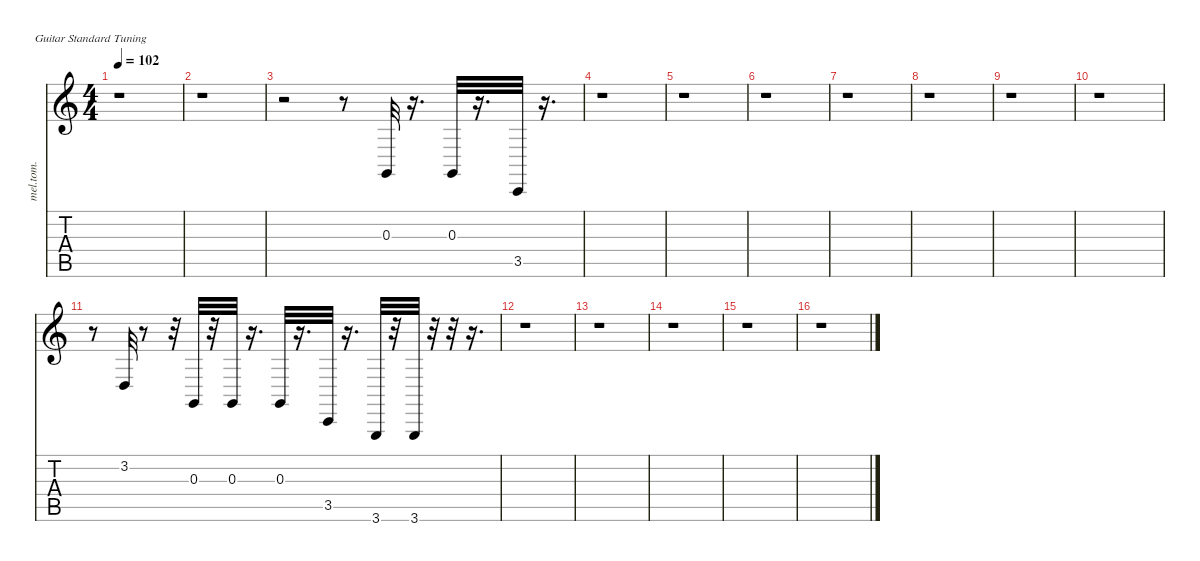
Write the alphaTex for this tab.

\defaultSystemsLayout 4
\hideDynamics
\bracketExtendMode nobrackets
\otherSystemsTrackNameOrientation horizontal
\track ("Nick Mason / Gary Wallis" "mel.tom.") {instrument melodictom}
\staff {score tabs}
\tuning (E4 B3 G3 D3 A2 E2)
\displaytranspose -12
\ts (4 4)
\tempo 102
\clef g2
\ks c
r.1{dy ff} |
r.1 |
r.2 r.8 0.3.32{dy f} r.16{d} 0.3.32 r.16{d} 3.5.32{dy mf} r.16{d} |
r.1 |
r.1 |
r.1 |
r.1 |
r.1 |
r.1 |
r.1 |
r.8 3.2.32{dy ff} r.8 r.32 0.3.32{dy mp} r.32 0.3.32{dy ff} r.16{d} 0.3.32 r.16{d} 3.5.32 r.16{d} 3.6.32{dy f} r.32 3.6.32{dy mf} r.32 r.32 r.16{d} |
r.1 |
r.1 |
r.1 |
r.1 |
r.1
